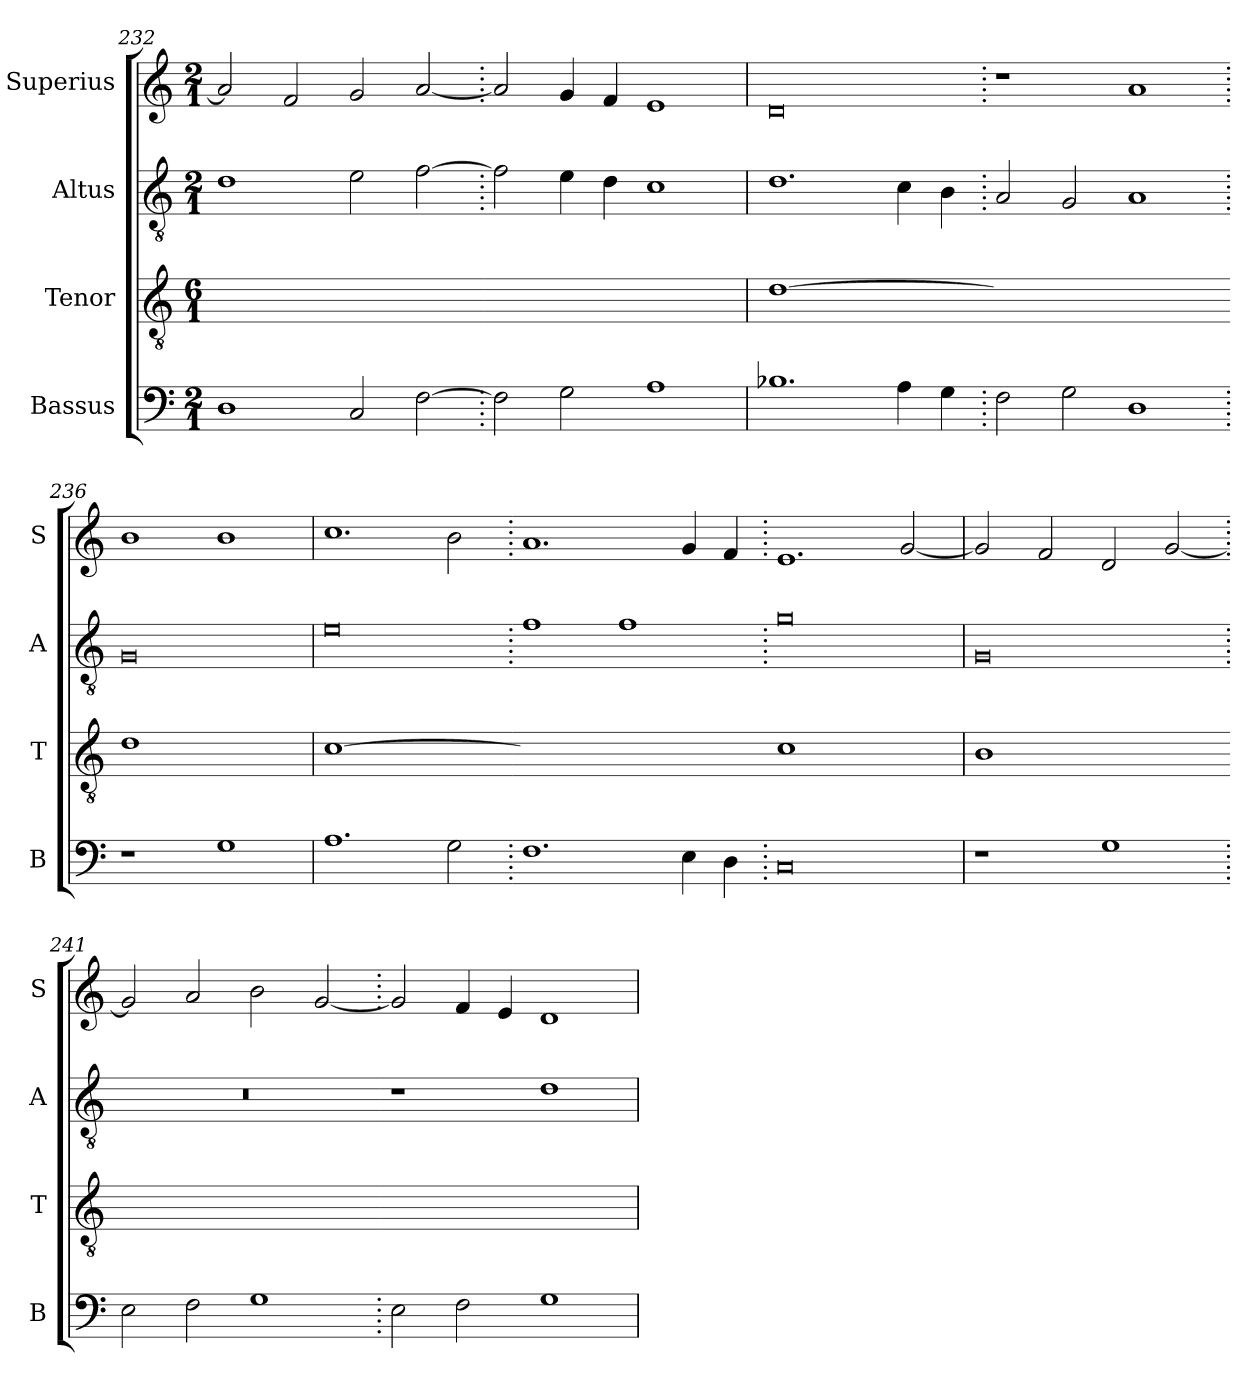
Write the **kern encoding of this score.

**kern	**kern	**kern	**kern
*part4	*part3	*part2	*part1
*staff4	*staff3	*staff2	*staff1
*I"Bassus	*I"Tenor	*I"Altus	*I"Superius
*I'B	*I'T	*I'A	*I'S
*clefF4	*clefGv2	*clefGv2	*clefG2
*k[]	*k[]	*k[]	*k[]
*M2/1	*M6/1	*M2/1	*M2/1
=232	=232	=232	=232
!	!LO:N:vis=1	!	!
1D	0r	1d	2a/]
.	.	.	2f/
2C/	.	2e\	2g/
[2F\	.	[2f\	[2a/
=233.	=233-	=233.	=233.
!	!LO:N:vis=1	!	!
2F\]	0r	2f\]	2a/]
2G\	.	4e\	4g/
.	.	4d\	4f/
1A	.	1c	1e
=234	=234	=234	=234
!	!LO:N:vis=1	!	!
1.B-X	[0d	1.d	0d
4A\	.	4c\	.
4G\	.	4B\	.
=235.	=235-	=235.	=235.
!	!LO:N:vis=1	!	!
2F\	0dyy]	2A/	1r
2G\	.	2G/	.
1D	.	1A	1a
=236.	=236-	=236.	=236.
!	!LO:N:vis=1	!	!
1r	0d	0G	1b
1G	.	.	1b
=237	=237	=237	=237
!	!LO:N:vis=1	!	!
1.A	[0c	0e	1.cc
2G\	.	.	2b\
=238.	=238-	=238.	=238.
!	!LO:N:vis=1	!	!
1.F	0cyy]	1f	1.a
.	.	1f	.
4E\	.	.	4g/
4D\	.	.	4f/
=239.	=239-	=239.	=239.
!	!LO:N:vis=1	!	!
0C	0c	0g	1.e
.	.	.	[2g/
=240	=240	=240	=240
!	!LO:N:vis=1	!	!
1r	[y0B	0G	2g/]
.	.	.	2f/
1G	.	.	2d/
.	.	.	[2g/
=241.	=241-	=241.	=241.
!	!LO:N:vis=1	!	!
2E\	0Byy_	0r	2g/]
2F\	.	.	2a/
1G	.	.	2b\
.	.	.	[2g/
=242.	=242-	=242.	=242.
!	!LO:N:vis=1	!	!
2E\	0Byy]	1r	2g/]
2F\	.	.	4f/
.	.	.	4e/
1G	.	1d	1d
=	=	=	=
*-	*-	*-	*-
